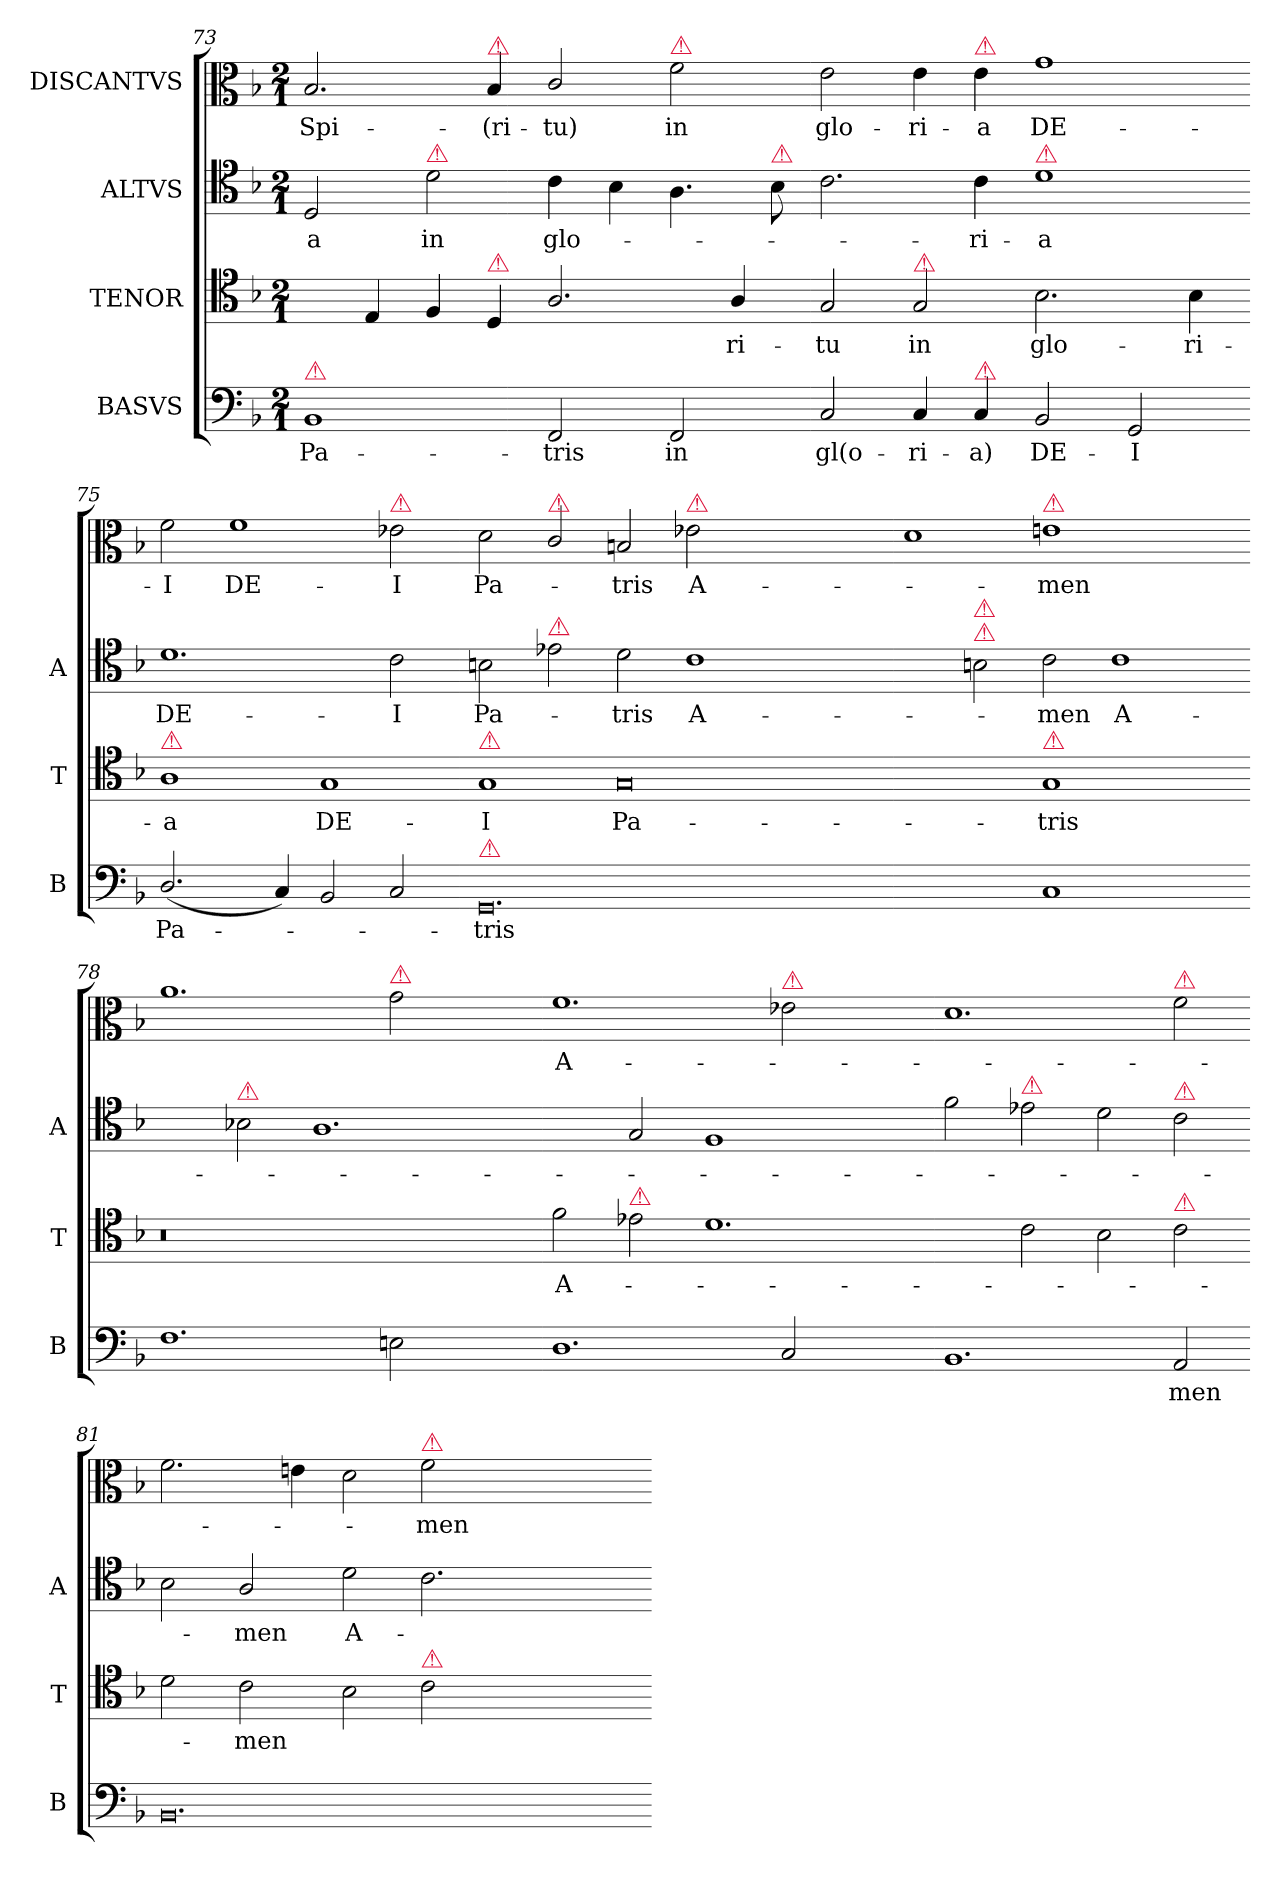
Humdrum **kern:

**kern	**text	**kern	**text	**kern	**text	**kern	**text
*part4	*part4	*part3	*part3	*part2	*part2	*part1	*part1
*staff4	*staff4	*staff3	*staff3	*staff2	*staff2	*staff1	*staff1
*I"BASVS	*	*I"TENOR	*	*I"ALTVS	*	*I"DISCANTVS	*
*I'B	*	*I'T	*	*I'A	*	*	*
*clefF4	*	*clefC4	*	*clefC4	*	*clefC3	*
*k[b-]	*	*k[b-]	*	*k[b-]	*	*k[b-]	*
*F:ion	*	*F:ion	*	*F:ion	*	*F:ion	*
*M2/1	*	*M2/1	*	*M2/1	*	*M2/1	*
=73	=73	=73	=73	=73	=73	=73	=73
!LO:TX:a:color=crimson:t=⚠	!	!	!	!	!	!	!
!	!	!	!	!	!	!	!LO:LY:i
1BB-	Pa-	4ryy	.	2D/	-a	2.B-/	Spi-
.	.	4E/	.	.	.	.	.
!	!	!	!	!LO:TX:a:color=crimson:t=⚠	!	!	!
.	.	4F/	.	2d\	in	.	.
!	!	!	!	!	!	!LO:TX:a:color=crimson:t=⚠	!
!	!	!LO:TX:a:color=crimson:t=⚠	!	!	!	!	!
!	!	!	!	!	!	!	!LO:LY:i
.	.	4D/	.	.	.	4B-/	-(ri-
!	!	!	!	!	!	!	!LO:LY:i
2FF/	-tris	2.A/	.	4c\	glo-	2c/	-tu)
.	.	.	.	4B-\	.	.	.
!	!	!	!	!	!	!LO:TX:a:color=crimson:t=⚠	!
2FF/	in	.	.	4.A\	.	2f\	in
.	.	4A/	-ri-	.	.	.	.
!	!	!	!	!LO:TX:a:color=crimson:t=⚠	!	!	!
.	.	.	.	8B-\	.	.	.
=74-	=74-	=74-	=74-	=74-	=74-	=74-	=74-
2C/	gl(o-	2G/	-tu	2.c\	.	2e\	glo-
!	!	!LO:TX:a:color=crimson:t=⚠	!	!	!	!	!
4C/	-ri-	2G/	in	.	.	4e\	-ri-
!	!	!	!	!	!	!LO:TX:a:color=crimson:t=⚠	!
!LO:TX:a:color=crimson:t=⚠	!	!	!	!	!	!	!
4C/	-a)	.	.	4c\	-ri-	4e\	-a
!	!	!	!	!LO:TX:a:color=crimson:t=⚠	!	!	!
2BB-/	DE-	2.B-\	glo-	1d	-a	1g	DE-
2GG/	-I	.	.	.	.	.	.
.	.	4B-\	-ri-	.	.	.	.
=75-	=75-	=75-	=75-	=75-	=75-	=75-	=75-
!	!	!LO:TX:a:color=crimson:t=⚠	!	!	!	!	!
(2.D/	Pa-	1A	-a	1.d	DE-	2f\	-I
.	.	.	.	.	.	1f	DE-
4C/)	.	.	.	.	.	.	.
2BB-/	.	1G	DE-	.	.	.	.
!	!	!	!	!	!	!LO:TX:a:color=crimson:t=⚠	!
2C/	.	.	.	2c\	-I	2e-X\	-I
=76-	=76-	=76-	=76-	=76-	=76-	=76-	=76-
!	!	!LO:TX:a:color=crimson:t=⚠	!	!	!	!	!
!LO:TX:a:color=crimson:t=⚠	!	!	!	!	!	!	!
0.GG	-tris	1G	-I	2Bn\	Pa-	2d\	Pa-
!	!	!	!	!	!	!LO:TX:a:color=crimson:t=⚠	!
!	!	!	!	!LO:TX:a:color=crimson:t=⚠	!	!	!
.	.	.	.	2e-X\	.	2c/	.
.	.	0G	Pa-	2d\	-tris	2Bn/	-tris
!	!	!	!	!	!	!LO:TX:a:color=crimson:t=⚠	!
.	.	.	.	1c\	A-	2e-X\	A-
.	.	.	.	.	.	1ryy	.
.	.	.	.	2ryy	.	.	.
=77-	=77-	=77-	=77-	=77-	=77-	=77-	=77-
1ryy	.	1ryy	.	2ryy	.	1d	.
!	!	!	!	!LO:TX:a:color=crimson:t=⚠	!	!	!
!	!	!	!	!LO:TX:a:color=crimson:t=⚠	!	!	!
.	.	.	.	2Bn\	.	.	.
!	!	!	!	!	!	!LO:TX:a:color=crimson:t=⚠	!
!	!	!LO:TX:a:color=crimson:t=⚠	!	!	!	!	!
1C	.	1G	-tris	2c\	-men	1en	-men
.	.	.	.	1c\	A-	.	.
2ryy	.	2ryy	.	.	.	2ryy	.
=78-	=78-	=78-	=78-	=78-	=78-	=78-	=78-
1.F	.	0r	.	2ryy	.	1.a	.
!	!	!	!	!LO:TX:a:color=crimson:t=⚠	!	!	!
.	.	.	.	2B-X\	.	.	.
.	.	.	.	1.A	.	.	.
!	!	!	!	!	!	!LO:TX:a:color=crimson:t=⚠	!
2En\	.	.	.	.	.	2g\	.
2ryy	.	2ryy	.	.	.	2ryy	.
=79-	=79-	=79-	=79-	=79-	=79-	=79-	=79-
1.D	.	2f\	A-	2ryy	.	1.f	A-
!	!	!LO:TX:a:color=crimson:t=⚠	!	!	!	!	!
.	.	2e-X\	.	2G/	.	.	.
.	.	1.d	.	1F	.	.	.
!	!	!	!	!	!	!LO:TX:a:color=crimson:t=⚠	!
2C/	.	.	.	.	.	2e-X\	.
2ryy	.	.	.	2ryy	.	2ryy	.
=80-	=80-	=80-	=80-	=80-	=80-	=80-	=80-
1.BB-	.	2ryy	.	2f\	.	1.d	.
!	!	!	!	!LO:TX:a:color=crimson:t=⚠	!	!	!
.	.	2c\	.	2e-X\	.	.	.
.	.	2B-\	.	2d\	.	.	.
!	!	!	!	!	!	!LO:TX:a:color=crimson:t=⚠	!
!	!	!	!	!LO:TX:a:color=crimson:t=⚠	!	!	!
!	!	!LO:TX:a:color=crimson:t=⚠	!	!	!	!	!
2AA/	men	2c\	.	2c\	.	2f\	.
=81-	=81-	=81-	=81-	=81-	=81-	=81-	=81-
0.BB-	.	2d\	.	2B-\	.	2.f\	.
.	.	2c\	-men	2A/	-men	.	.
.	.	.	.	.	.	4en\	.
!	!	!	!	!	!LO:LY:i	!	!
.	.	2B-\	.	2d\	A-	2d\	.
!	!	!	!	!	!	!LO:TX:a:color=crimson:t=⚠	!
!	!	!LO:TX:a:color=crimson:t=⚠	!	!	!	!	!
.	.	2c\	.	2.c\	.	2f\	-men
.	.	1ryy	.	.	.	1ryy	.
.	.	.	.	2.ryy	.	.	.
=-	=-	=-	=-	=-	=-	=-	=-
*-	*-	*-	*-	*-	*-	*-	*-
